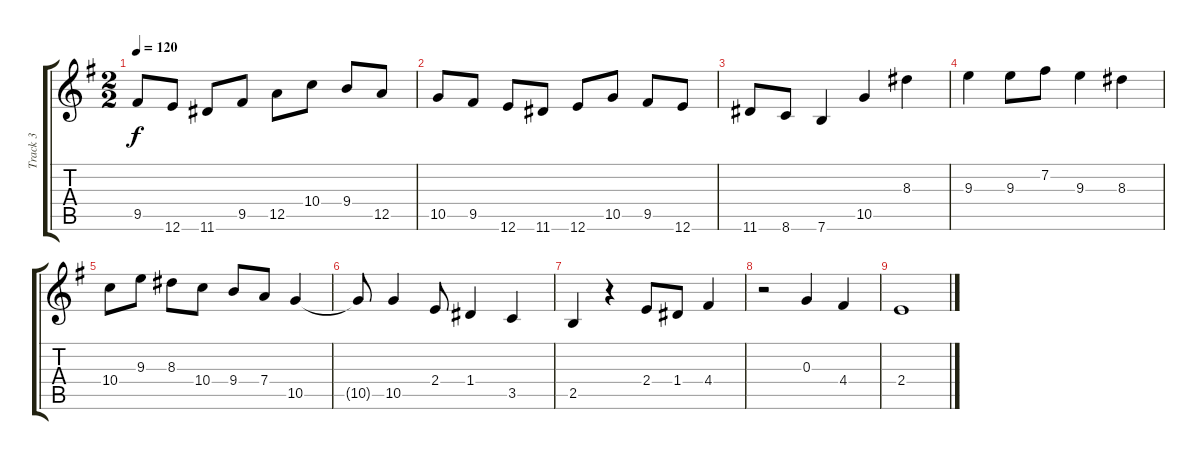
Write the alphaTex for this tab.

\track ("Track 3" "Track 3") {instrument acousticguitarnylon}
\staff {score tabs}
\tuning (E4 B3 G3 D3 A2 E2) {hide}
\ts (2 2)
\tempo 120
\clef g2
\ks eminor
9.5.8{dy f} 12.6.8 11.6.8 9.5.8 12.5.8 10.4.8 9.4.8 12.5.8 |
10.5.8 9.5.8 12.6.8 11.6.8 12.6.8 10.5.8 9.5.8 12.6.8 |
11.6.8 8.6.8 7.6.4 10.5.4 8.3.4 |
9.3.4 9.3.8 7.2.8 9.3.4 8.3.4 |
10.4.8 9.3.8 8.3.8 10.4.8 9.4.8 7.4.8 10.5.4 |
10.5{t}.8 10.5.4 2.4.8 1.4.4 3.5.4 |
2.5.4 r.4 2.4.8 1.4.8 4.4.4 |
r.2 0.3.4 4.4.4 |
2.4.1
